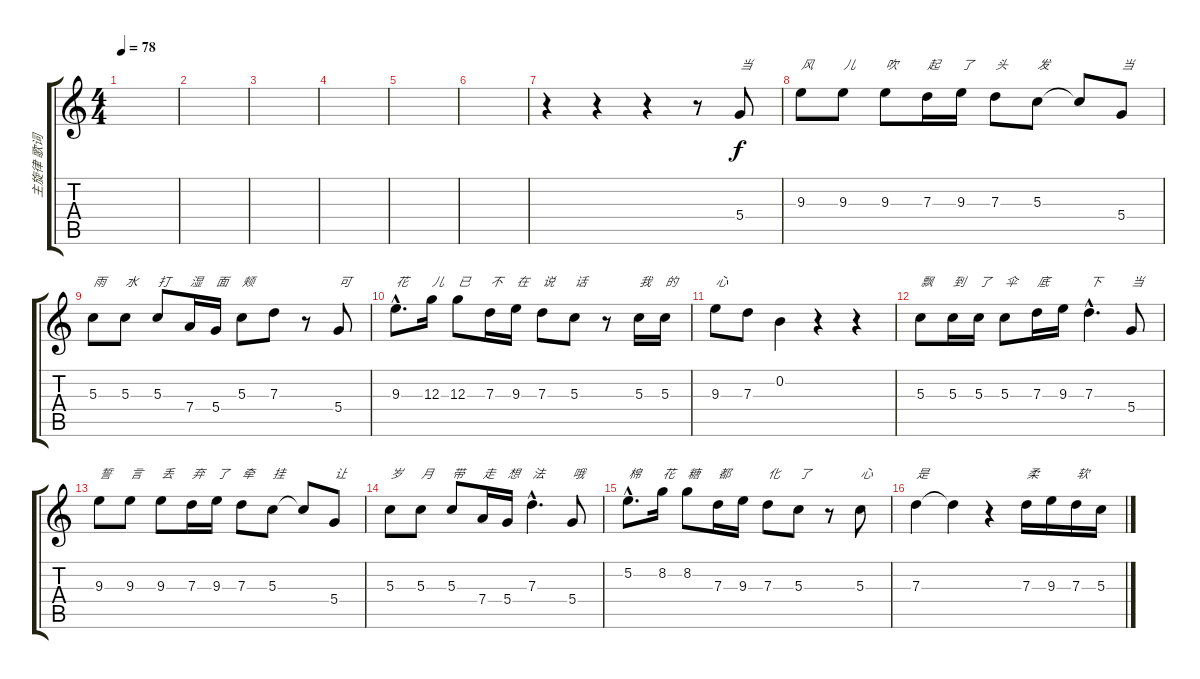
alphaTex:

\track ("主旋律 歌词" "主旋律 歌词") {instrument acousticguitarnylon}
\staff {score tabs}
\tuning (E4 B3 G3 D3 A2 E2) {hide}
\ts (4 4)
\tempo 78
\clef g2
\ks c
|
|
|
|
|
|
r.4 r.4 r.4 r.8 5.4.8{txt "当"} |
9.3.8{txt "风"} 9.3.8{txt "儿"} 9.3.8{txt "吹"} 7.3.16{txt "起"} 9.3.16{txt "了"} 7.3.8{txt "头"} 5.3.8{txt "发"} 5.3{t}.8 5.4.8{txt "当"} |
5.3.8{txt "雨"} 5.3.8{txt "水"} 5.3.8{txt "打"} 7.4.16{txt "湿"} 5.4.16{txt "面"} 5.3.8{txt "颊"} 7.3.8 r.8 5.4.8{txt "可"} |
9.3{hac}.8{d txt "花"} 12.3.16{txt "儿"} 12.3.8{txt "已"} 7.3.16{txt "不"} 9.3.16{txt "在"} 7.3.8{txt "说"} 5.3.8{txt "话"} r.8 5.3.16{txt "我"} 5.3.16{txt "的"} |
9.3.8{txt "心"} 7.3.8 0.2.4 r.4 r.4 |
5.3.8{txt "飘"} 5.3.16{txt "到"} 5.3.16{txt "了"} 5.3.8{txt "伞"} 7.3.16{txt "底"} 9.3.16 7.3{hac}.4{d txt "下"} 5.4.8{txt "当"} |
9.3.8{txt "誓"} 9.3.8{txt "言"} 9.3.8{txt "丢"} 7.3.16{txt "弃"} 9.3.16{txt "了"} 7.3.8{txt "牵"} 5.3.8{txt "挂"} 5.3{t}.8 5.4.8{txt "让"} |
5.3.8{txt "岁"} 5.3.8{txt "月"} 5.3.8{txt "带"} 7.4.16{txt "走"} 5.4.16{txt "想"} 7.3{hac}.4{d txt "法"} 5.4.8{txt "哦"} |
5.2{hac}.8{d txt "棉"} 8.2.16{txt "花"} 8.2.8{txt "糖"} 7.3.16{txt "都"} 9.3.16 7.3.8{txt "化"} 5.3.8{txt "了"} r.8 5.3.8{txt "心"} |
7.3.4{txt "是"} 7.3{t}.4 r.4 7.3.16{txt "柔"} 9.3.16 7.3.16{txt "软"} 5.3.16
